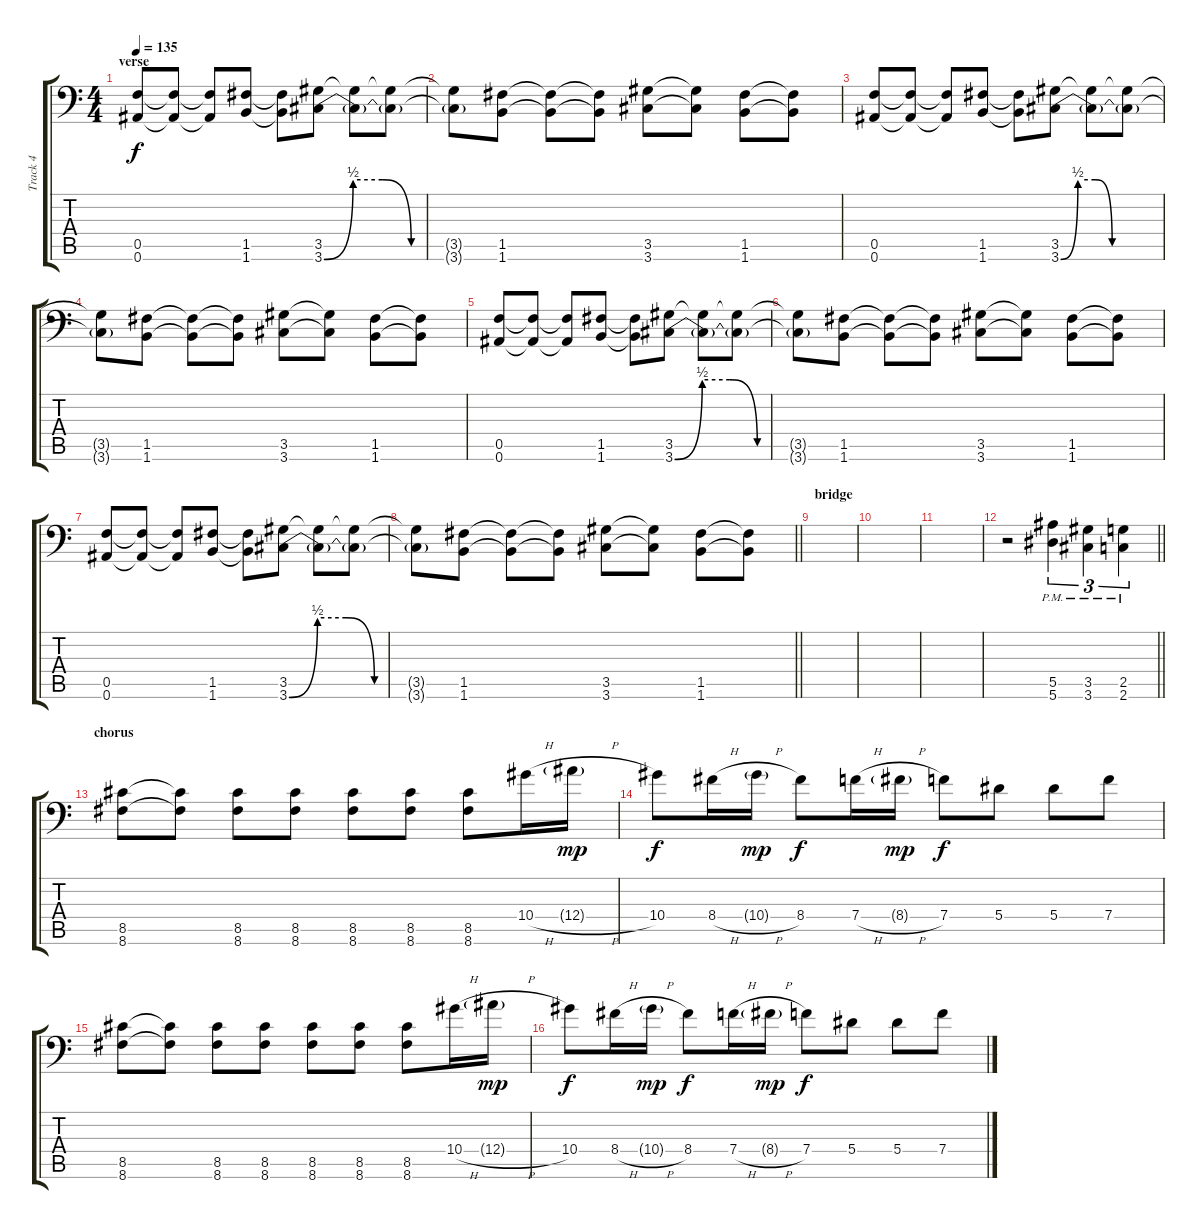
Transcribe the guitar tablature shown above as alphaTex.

\track ("Track 4" "Track 4") {instrument distortionguitar}
\staff {score tabs}
\tuning (C4 G3 Eb3 Bb2 F2 Bb1) {hide}
\ts (4 4)
\section ("" "verse")
\tempo 135
\clef f4
\ks c
(0.5 0.6).8{dy f} (0.5{t} 0.6{t}).8 (0.5{t} 0.6{t}).8 (1.5 1.6).8 (1.5{t} 1.6{t}).8 (3.5 3.6{be (custom 0 0 10 2 20 2 30 0 60 0)}).8 (3.5{t} 3.6{t}).8 (3.5{t} 3.6{t}).8 |
(3.5{t} 3.6{t}).8 (1.5 1.6).8 (1.5{t} 1.6{t}).8 (1.5{t} 1.6{t}).8 (3.5 3.6).8 (3.5{t} 3.6{t}).8 (1.5 1.6).8 (1.5{t} 1.6{t}).8 |
(0.5 0.6).8 (0.5{t} 0.6{t}).8 (0.5{t} 0.6{t}).8 (1.5 1.6).8 (1.5{t} 1.6{t}).8 (3.5 3.6{be (custom 0 0 10 2 20 2 30 0 60 0)}).8 (3.5{t} 3.6{t}).8 (3.5{t} 3.6{t}).8 |
(3.5{t} 3.6{t}).8 (1.5 1.6).8 (1.5{t} 1.6{t}).8 (1.5{t} 1.6{t}).8 (3.5 3.6).8 (3.5{t} 3.6{t}).8 (1.5 1.6).8 (1.5{t} 1.6{t}).8 |
(0.5 0.6).8 (0.5{t} 0.6{t}).8 (0.5{t} 0.6{t}).8 (1.5 1.6).8 (1.5{t} 1.6{t}).8 (3.5 3.6{be (custom 0 0 10 2 20 2 30 0 60 0)}).8 (3.5{t} 3.6{t}).8 (3.5{t} 3.6{t}).8 |
(3.5{t} 3.6{t}).8 (1.5 1.6).8 (1.5{t} 1.6{t}).8 (1.5{t} 1.6{t}).8 (3.5 3.6).8 (3.5{t} 3.6{t}).8 (1.5 1.6).8 (1.5{t} 1.6{t}).8 |
(0.5 0.6).8 (0.5{t} 0.6{t}).8 (0.5{t} 0.6{t}).8 (1.5 1.6).8 (1.5{t} 1.6{t}).8 (3.5 3.6{be (custom 0 0 10 2 20 2 30 0 60 0)}).8 (3.5{t} 3.6{t}).8 (3.5{t} 3.6{t}).8 |
\barLineRight lightlight
(3.5{t} 3.6{t}).8 (1.5 1.6).8 (1.5{t} 1.6{t}).8 (1.5{t} 1.6{t}).8 (3.5 3.6).8 (3.5{t} 3.6{t}).8 (1.5 1.6).8 (1.5{t} 1.6{t}).8 |
\section ("" "bridge")
|
|
|
\barLineRight lightlight
r.2 (5.5{pm} 5.6{pm}).4{tu (3 2)} (3.5{pm} 3.6{pm}).4{tu (3 2)} (2.5{pm} 2.6{pm}).4{tu (3 2)} |
\section ("" "chorus")
(8.5 8.6).8 (8.5{t} 8.6{t}).8 (8.5 8.6).8 (8.5 8.6).8 (8.5 8.6).8 (8.5 8.6).8 (8.5 8.6).8 10.4{h}.16 12.4{h g}.16{dy mp} |
10.4.8{dy f} 8.4{h}.16 10.4{h g}.16{dy mp} 8.4.8{dy f} 7.4{h}.16 8.4{h g}.16{dy mp} 7.4.8{dy f} 5.4.8 5.4.8 7.4.8 |
(8.5 8.6).8 (8.5{t} 8.6{t}).8 (8.5 8.6).8 (8.5 8.6).8 (8.5 8.6).8 (8.5 8.6).8 (8.5 8.6).8 10.4{h}.16 12.4{h g}.16{dy mp} |
10.4.8{dy f} 8.4{h}.16 10.4{h g}.16{dy mp} 8.4.8{dy f} 7.4{h}.16 8.4{h g}.16{dy mp} 7.4.8{dy f} 5.4.8 5.4.8 7.4.8
